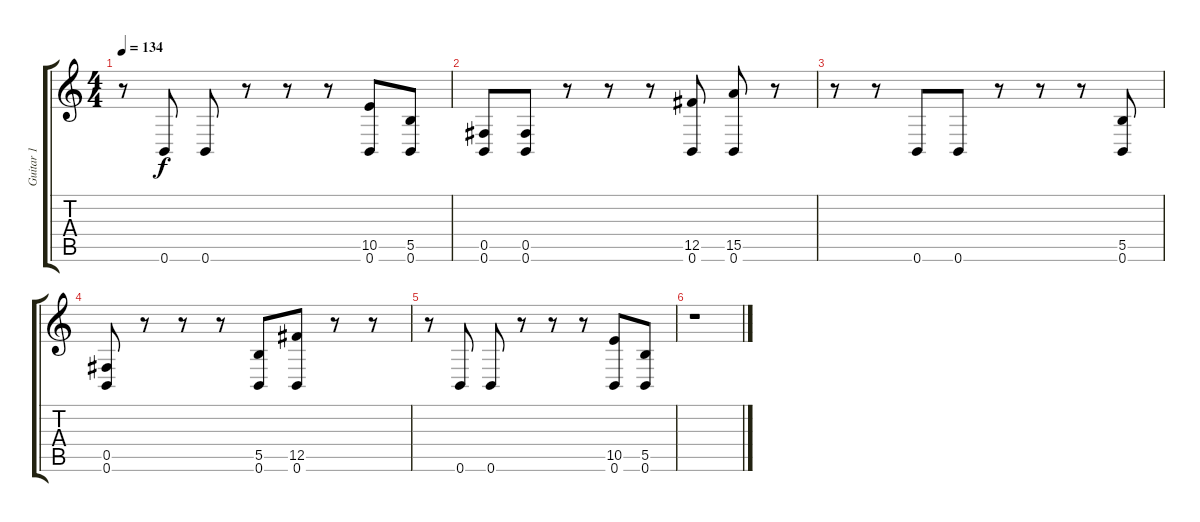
\track ("Guitar 1" "Guitar 1") {instrument distortionguitar}
\staff {score tabs}
\tuning (Db4 Ab3 E3 B2 Gb2 B1) {hide}
\ts (4 4)
\tempo 134
\clef g2
\ks c
r.8{dy f} 0.6.8 0.6.8 r.8 r.8 r.8 (10.5 0.6).8 (5.5 0.6).8 |
(0.5 0.6).8 (0.5 0.6).8 r.8 r.8 r.8 (12.5 0.6).8 (15.5 0.6).8 r.8 |
r.8 r.8 0.6.8 0.6.8 r.8 r.8 r.8 (5.5 0.6).8 |
(0.5 0.6).8 r.8 r.8 r.8 (5.5 0.6).8 (12.5 0.6).8 r.8 r.8 |
r.8 0.6.8 0.6.8 r.8 r.8 r.8 (10.5 0.6).8 (5.5 0.6).8 |
r.1
